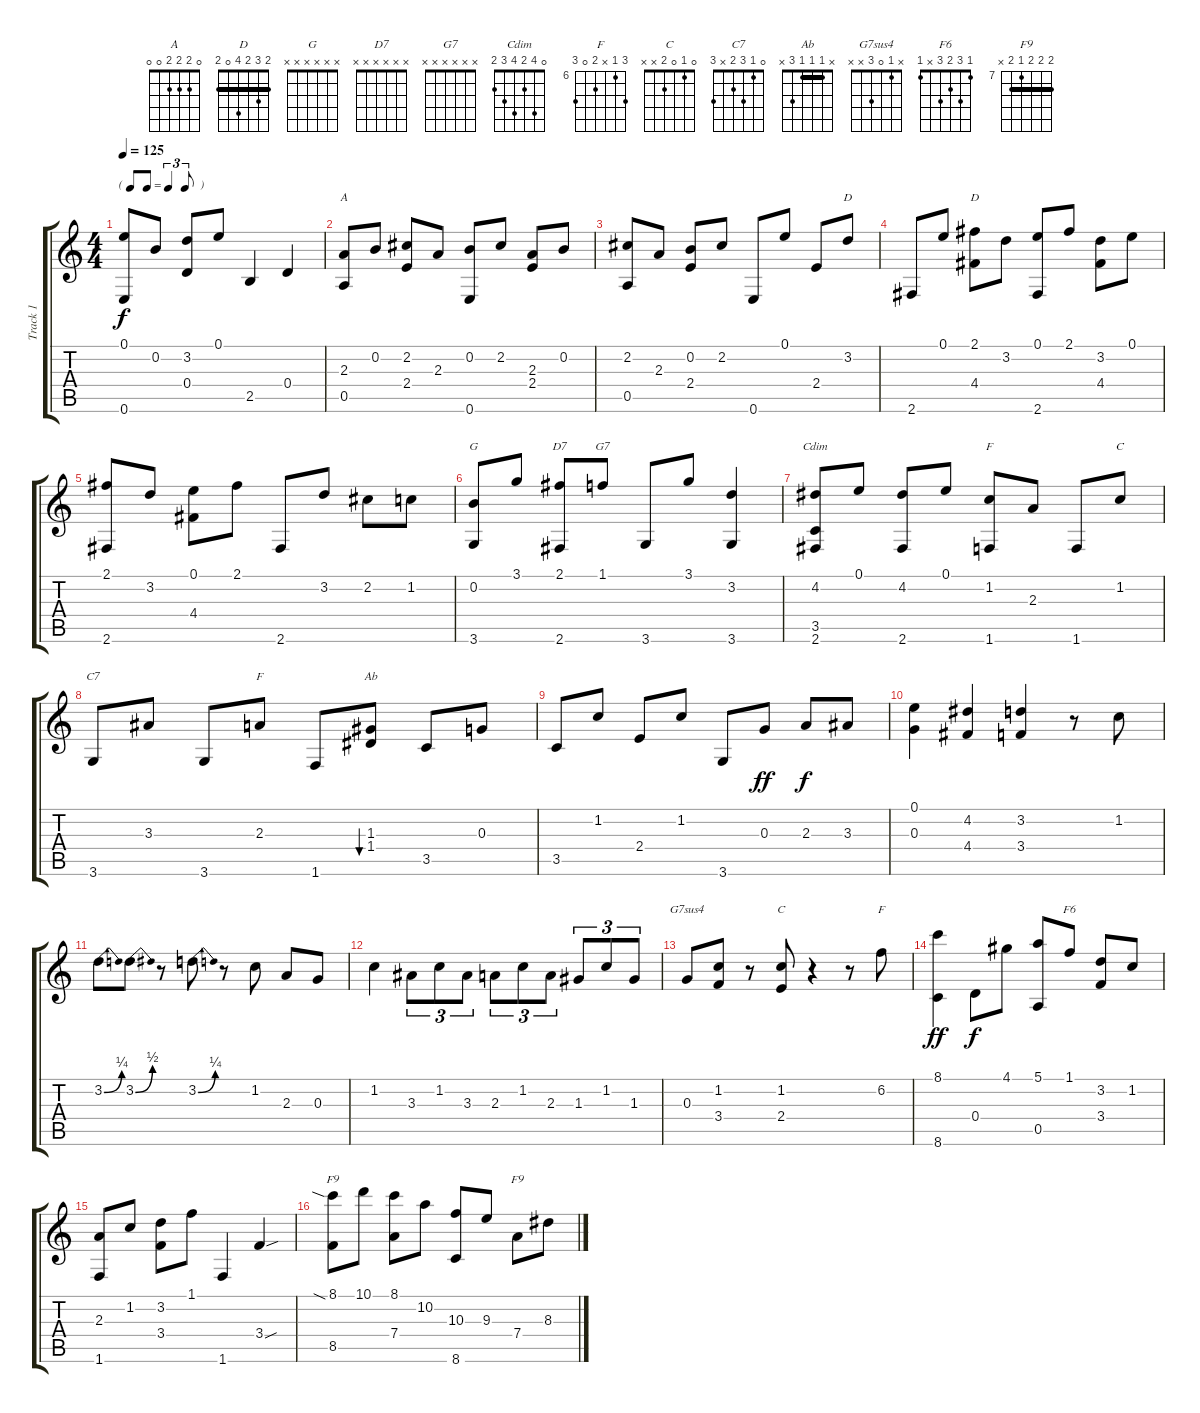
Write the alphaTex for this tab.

\track ("Track 1" "Track 1") {instrument acousticguitarnylon}
\staff {score tabs}
\tuning (E4 B3 G3 D3 A2 E2) {hide}
\chord ("A" 0 2 2 2 0 0)
\chord ("D" x x x x x x)
\chord ("D" 2 3 2 4 0 2) {barre 2}
\chord ("G" x x x x x x)
\chord ("D7" x x x x x x)
\chord ("G7" x x x x x x)
\chord ("Cdim" 0 4 2 4 3 2)
\chord ("F" x 1 2 3 0 1)
\chord ("C" x x x x x x)
\chord ("C7" 0 1 3 2 x 3)
\chord ("F" x x x x x x)
\chord ("Ab" x 1 1 1 3 x) {barre 1}
\chord ("G7sus4" x 1 0 3 x x)
\chord ("C" 0 1 0 2 x x)
\chord ("F" 8 6 x 7 0 8) {firstfret 6}
\chord ("F6" 1 3 2 3 x 1)
\chord ("F9" 10 8 8 7 8 x) {firstfret 7 barre 8}
\chord ("F9" 8 8 8 7 8 x) {firstfret 7 barre 8}
\ts (4 4)
\tf triplet8th
\tempo 125
\clef g2
\ks c
(0.1 0.6).8{dy f} 0.2.8 (3.2 0.4).8 0.1.8 2.5.4 0.4.4 |
(2.3 0.5).8{ch "A"} 0.2.8 (2.2 2.4).8 2.3.8 (0.2 0.6).8 2.2.8 (2.3 2.4).8 0.2.8 |
(2.2 0.5).8 2.3.8 (0.2 2.4).8 2.2.8 0.6.8 0.1.8 2.4.8 3.2.8{ch "D"} |
2.6.8 0.1.8 (2.1 4.4).8{ch "D"} 3.2.8 (0.1 2.6).8 2.1.8 (3.2 4.4).8 0.1.8 |
(2.1 2.6).8 3.2.8 (0.1 4.4).8 2.1.8 2.6.8 3.2.8 2.2.8 1.2.8 |
(0.2 3.6).8{ch "G"} 3.1.8 (2.1 2.6).8{ch "D7"} 1.1.8{ch "G7"} 3.6.8 3.1.8 (3.2 3.6).4 |
(4.2 3.5 2.6).8{ch "Cdim"} 0.1.8 (4.2 2.6).8 0.1.8 (1.2 1.6).8{ch "F"} 2.3.8 1.6.8 1.2.8{ch "C"} |
3.6.8{ch "C7"} 3.3.8 3.6.8 2.3.8{ch "F"} 1.6.8 (1.3 1.4).8{bu 30 ch "Ab"} 3.5.8 0.3.8 |
3.5.8 1.2.8 2.4.8 1.2.8 3.6.8 0.3.8{dy ff} 2.3.8{dy f} 3.3.8 |
(0.1 0.3).4 (4.2 4.4).4 (3.2 3.4).4 r.8 1.2.8 |
3.2{be (bend 0 0 60 1)}.8 3.2{be (bend 0 0 60 2)}.8 r.8 3.2{be (bend 0 0 60 1)}.8 r.8 1.2.8 2.3.8 0.3.8 |
1.2.4 3.3.8{tu (3 2)} 1.2.8{tu (3 2)} 3.3.8{tu (3 2)} 2.3.8{tu (3 2)} 1.2.8{tu (3 2)} 2.3.8{tu (3 2)} 1.3.8{tu (3 2)} 1.2.8{tu (3 2)} 1.3.8{tu (3 2)} |
0.3.8{ch "G7sus4"} (1.2 3.4).8 r.8 (1.2 2.4).8{ch "C"} r.4 r.8 6.2.8{ch "F"} |
(8.1 8.6).4{dy ff} 0.4.8{dy f} 4.1.8 (5.1 0.5).8 1.1.8{ch "F6"} (3.2 3.4).8 1.2.8 |
(2.3 1.6).8 1.2.8 (3.2 3.4).8 1.1.8 1.6.4 3.4{sou}.4 |
(8.1{sia} 8.5).8{ch "F9"} 10.1.8 (8.1 7.4).8 10.2.8 (10.3 8.6).8 9.3.8 7.4.8{ch "F9"} 8.3.8
